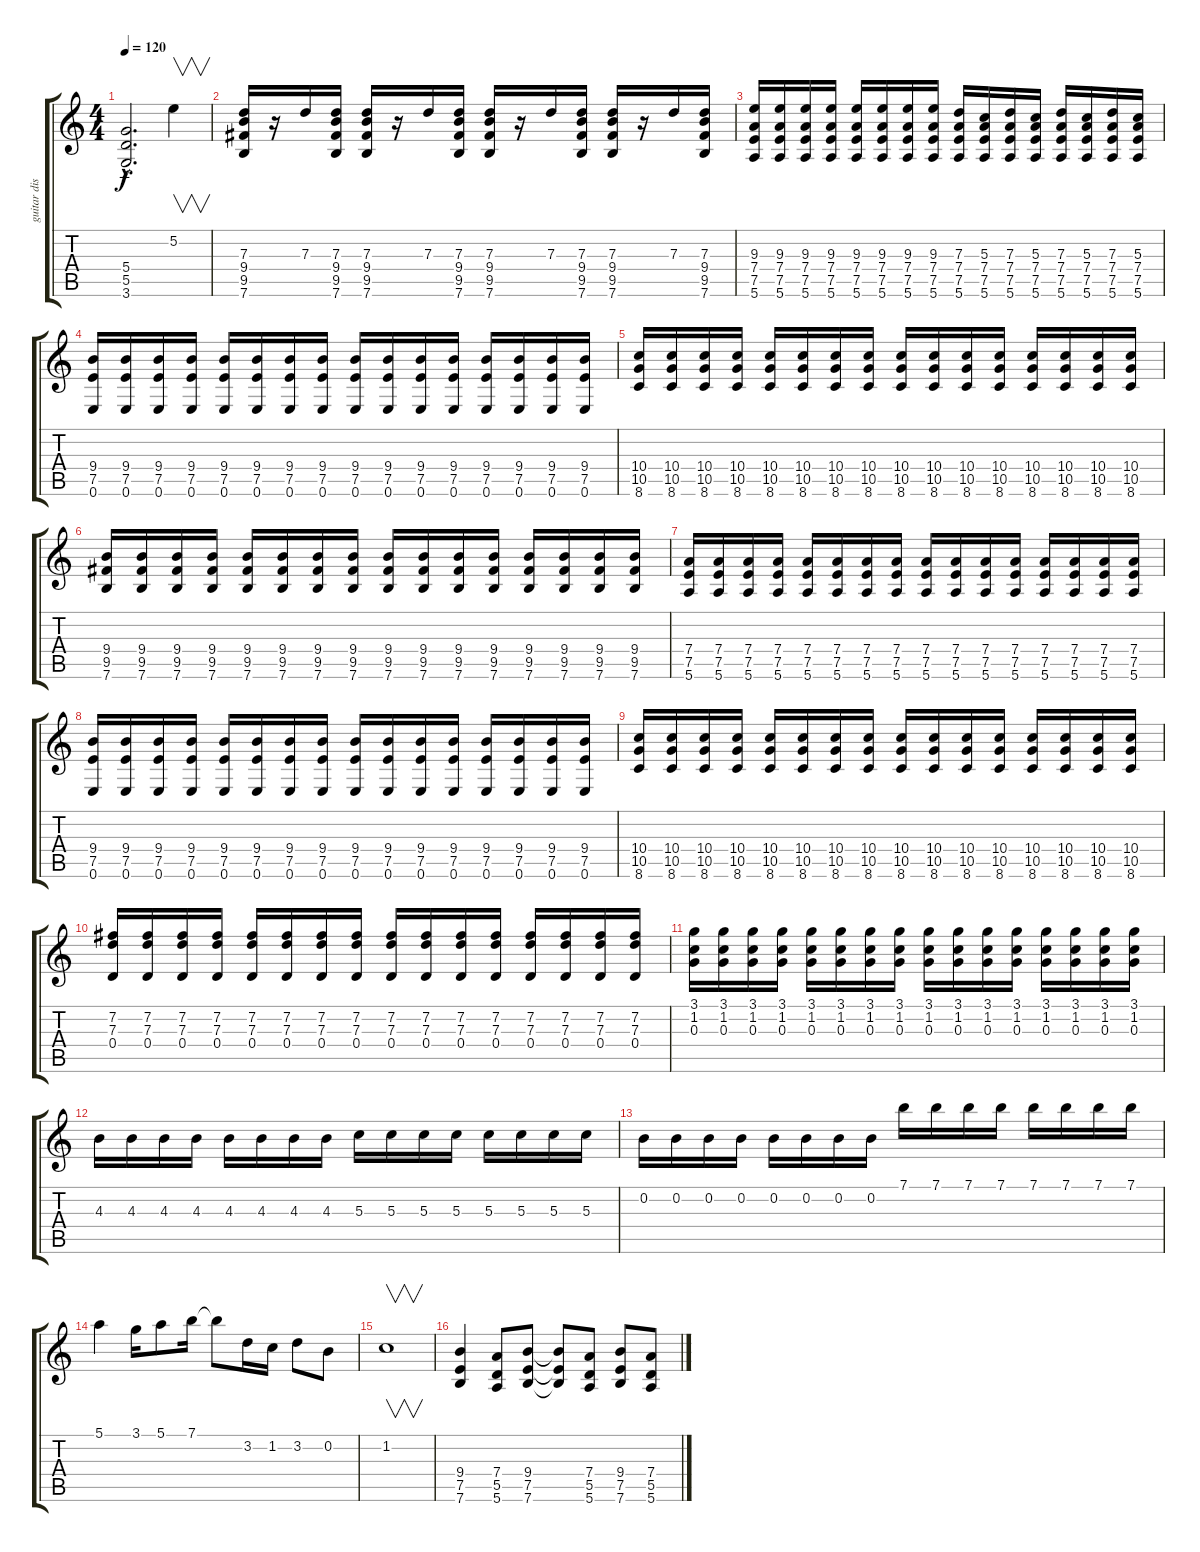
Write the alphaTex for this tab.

\track ("guitar disto" "guitar dis") {instrument distortionguitar}
\staff {score tabs}
\tuning (E4 B3 G3 D3 A2 E2) {hide}
\ts (4 4)
\tempo 120
\clef g2
\ks c
(5.4{hac} 5.5{hac} 3.6{hac}).2{d dy f} 5.2.4{v} |
(7.3 9.4 9.5 7.6).16 r.16 7.3.16 (7.3 9.4 9.5 7.6).16 (7.3 9.4 9.5 7.6).16 r.16 7.3.16 (7.3 9.4 9.5 7.6).16 (7.3 9.4 9.5 7.6).16 r.16 7.3.16 (7.3 9.4 9.5 7.6).16 (7.3 9.4 9.5 7.6).16 r.16 7.3.16 (7.3 9.4 9.5 7.6).16 |
(9.3 7.4 7.5 5.6).16 (9.3 7.4 7.5 5.6).16 (9.3 7.4 7.5 5.6).16 (9.3 7.4 7.5 5.6).16 (9.3 7.4 7.5 5.6).16 (9.3 7.4 7.5 5.6).16 (9.3 7.4 7.5 5.6).16 (9.3 7.4 7.5 5.6).16 (7.3 7.4 7.5 5.6).16 (5.3 7.4 7.5 5.6).16 (7.3 7.4 7.5 5.6).16 (5.3 7.4 7.5 5.6).16 (7.3 7.4 7.5 5.6).16 (5.3 7.4 7.5 5.6).16 (7.3 7.4 7.5 5.6).16 (5.3 7.4 7.5 5.6).16 |
(9.4 7.5 0.6).16 (9.4 7.5 0.6).16 (9.4 7.5 0.6).16 (9.4 7.5 0.6).16 (9.4 7.5 0.6).16 (9.4 7.5 0.6).16 (9.4 7.5 0.6).16 (9.4 7.5 0.6).16 (9.4 7.5 0.6).16 (9.4 7.5 0.6).16 (9.4 7.5 0.6).16 (9.4 7.5 0.6).16 (9.4 7.5 0.6).16 (9.4 7.5 0.6).16 (9.4 7.5 0.6).16 (9.4 7.5 0.6).16 |
(10.4 10.5 8.6).16 (10.4 10.5 8.6).16 (10.4 10.5 8.6).16 (10.4 10.5 8.6).16 (10.4 10.5 8.6).16 (10.4 10.5 8.6).16 (10.4 10.5 8.6).16 (10.4 10.5 8.6).16 (10.4 10.5 8.6).16 (10.4 10.5 8.6).16 (10.4 10.5 8.6).16 (10.4 10.5 8.6).16 (10.4 10.5 8.6).16 (10.4 10.5 8.6).16 (10.4 10.5 8.6).16 (10.4 10.5 8.6).16 |
(9.4 9.5 7.6).16 (9.4 9.5 7.6).16 (9.4 9.5 7.6).16 (9.4 9.5 7.6).16 (9.4 9.5 7.6).16 (9.4 9.5 7.6).16 (9.4 9.5 7.6).16 (9.4 9.5 7.6).16 (9.4 9.5 7.6).16 (9.4 9.5 7.6).16 (9.4 9.5 7.6).16 (9.4 9.5 7.6).16 (9.4 9.5 7.6).16 (9.4 9.5 7.6).16 (9.4 9.5 7.6).16 (9.4 9.5 7.6).16 |
(7.4 7.5 5.6).16 (7.4 7.5 5.6).16 (7.4 7.5 5.6).16 (7.4 7.5 5.6).16 (7.4 7.5 5.6).16 (7.4 7.5 5.6).16 (7.4 7.5 5.6).16 (7.4 7.5 5.6).16 (7.4 7.5 5.6).16 (7.4 7.5 5.6).16 (7.4 7.5 5.6).16 (7.4 7.5 5.6).16 (7.4 7.5 5.6).16 (7.4 7.5 5.6).16 (7.4 7.5 5.6).16 (7.4 7.5 5.6).16 |
(9.4 7.5 0.6).16 (9.4 7.5 0.6).16 (9.4 7.5 0.6).16 (9.4 7.5 0.6).16 (9.4 7.5 0.6).16 (9.4 7.5 0.6).16 (9.4 7.5 0.6).16 (9.4 7.5 0.6).16 (9.4 7.5 0.6).16 (9.4 7.5 0.6).16 (9.4 7.5 0.6).16 (9.4 7.5 0.6).16 (9.4 7.5 0.6).16 (9.4 7.5 0.6).16 (9.4 7.5 0.6).16 (9.4 7.5 0.6).16 |
(10.4 10.5 8.6).16 (10.4 10.5 8.6).16 (10.4 10.5 8.6).16 (10.4 10.5 8.6).16 (10.4 10.5 8.6).16 (10.4 10.5 8.6).16 (10.4 10.5 8.6).16 (10.4 10.5 8.6).16 (10.4 10.5 8.6).16 (10.4 10.5 8.6).16 (10.4 10.5 8.6).16 (10.4 10.5 8.6).16 (10.4 10.5 8.6).16 (10.4 10.5 8.6).16 (10.4 10.5 8.6).16 (10.4 10.5 8.6).16 |
(7.2 7.3 0.4).16 (7.2 7.3 0.4).16 (7.2 7.3 0.4).16 (7.2 7.3 0.4).16 (7.2 7.3 0.4).16 (7.2 7.3 0.4).16 (7.2 7.3 0.4).16 (7.2 7.3 0.4).16 (7.2 7.3 0.4).16 (7.2 7.3 0.4).16 (7.2 7.3 0.4).16 (7.2 7.3 0.4).16 (7.2 7.3 0.4).16 (7.2 7.3 0.4).16 (7.2 7.3 0.4).16 (7.2 7.3 0.4).16 |
(3.1 1.2 0.3).16 (3.1 1.2 0.3).16 (3.1 1.2 0.3).16 (3.1 1.2 0.3).16 (3.1 1.2 0.3).16 (3.1 1.2 0.3).16 (3.1 1.2 0.3).16 (3.1 1.2 0.3).16 (3.1 1.2 0.3).16 (3.1 1.2 0.3).16 (3.1 1.2 0.3).16 (3.1 1.2 0.3).16 (3.1 1.2 0.3).16 (3.1 1.2 0.3).16 (3.1 1.2 0.3).16 (3.1 1.2 0.3).16 |
4.3.16 4.3.16 4.3.16 4.3.16 4.3.16 4.3.16 4.3.16 4.3.16 5.3.16 5.3.16 5.3.16 5.3.16 5.3.16 5.3.16 5.3.16 5.3.16 |
0.2.16 0.2.16 0.2.16 0.2.16 0.2.16 0.2.16 0.2.16 0.2.16 7.1.16 7.1.16 7.1.16 7.1.16 7.1.16 7.1.16 7.1.16 7.1.16 |
5.1.4 3.1.16 5.1.8 7.1.16 7.1{t}.8 3.2.16 1.2.16 3.2.8 0.2.8 |
1.2.1{v} |
(9.4 7.5 7.6).4 (7.4 5.5 5.6).8 (9.4 7.5 7.6).8 (9.4{t} 7.5{t} 7.6{t}).8 (7.4 5.5 5.6).8 (9.4 7.5 7.6).8 (7.4 5.5 5.6).8
